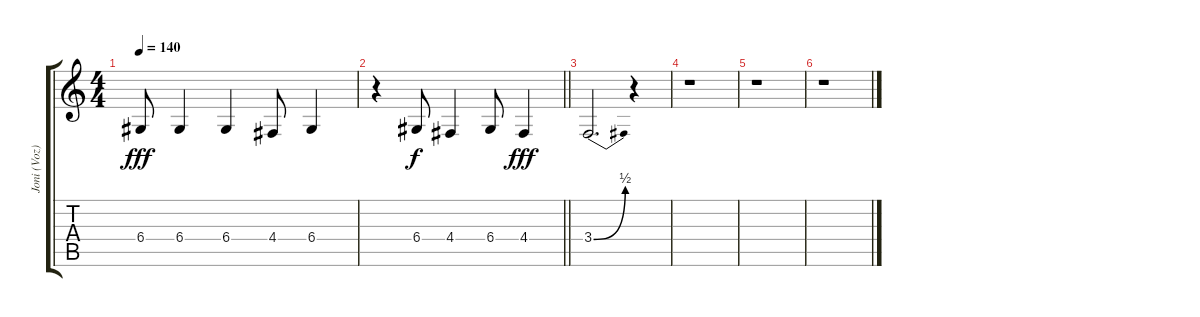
\track ("Joni (Voz)" "Joni (Voz)") {instrument clarinet}
\staff {score tabs}
\tuning (E4 B3 G3 D3 A2 E2) {hide}
\ts (4 4)
\tempo 140
\clef g2
\ks aminor
6.4.8{dy fff} 6.4.4 6.4.4 4.4.8 6.4.4 |
\barLineRight lightlight
r.4 6.4.8{dy f} 4.4.4 6.4.8 4.4.4{dy fff} |
3.4{be (bend 0 0 60 2)}.2{d} r.4 |
r.1 |
r.1 |
r.1
